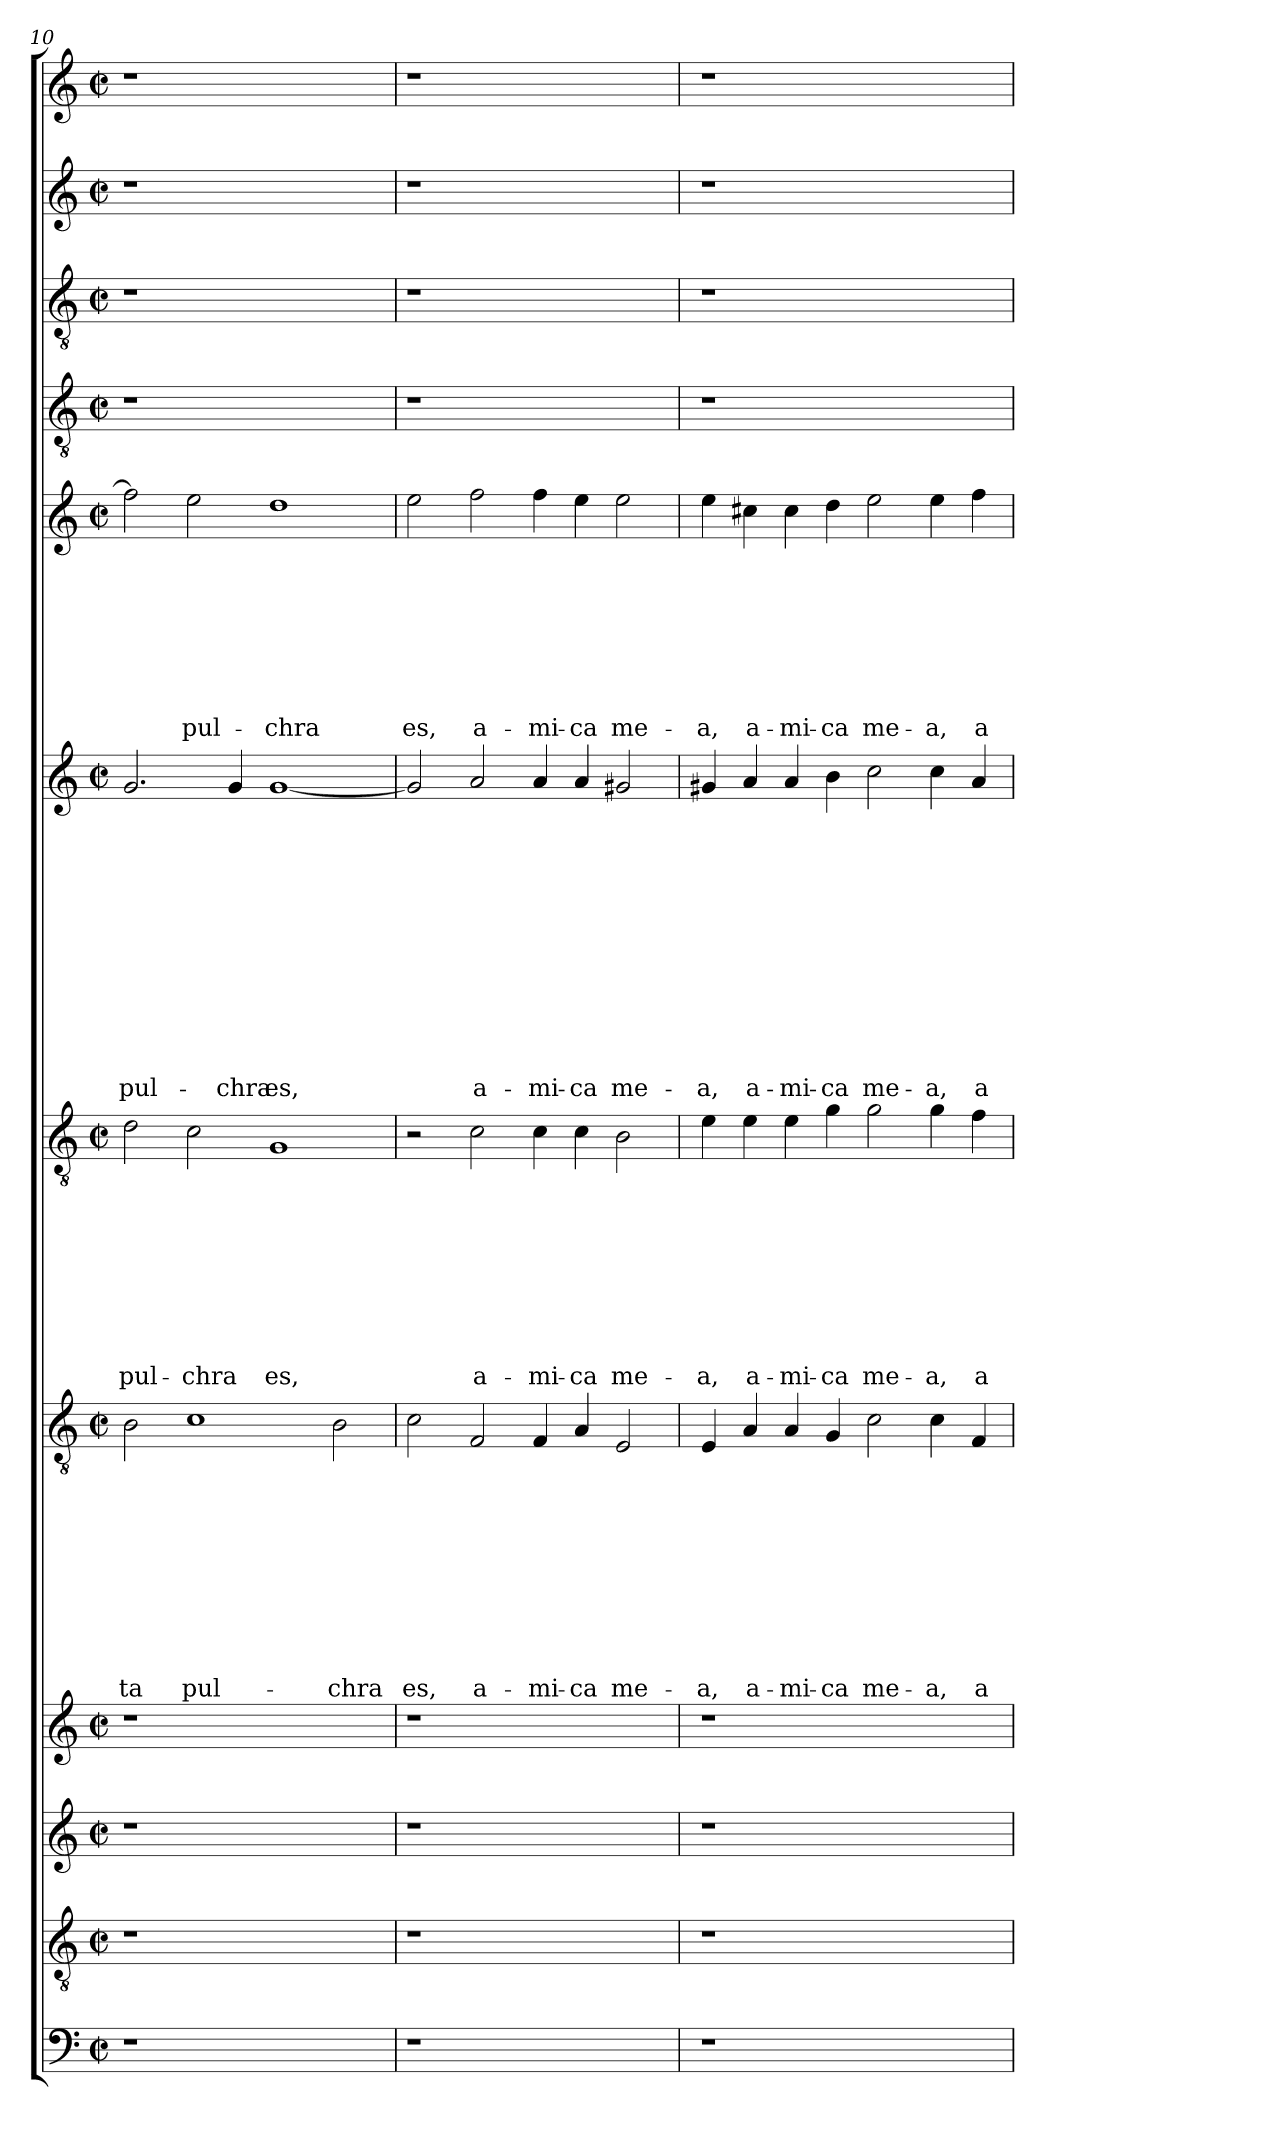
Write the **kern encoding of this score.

**kern	**kern	**kern	**kern	**kern	**text	**text	**text	**text	**text	**text	**text	**text	**text	**text	**kern	**text	**text	**text	**text	**text	**text	**text	**text	**text	**kern	**text	**text	**text	**text	**text	**text	**text	**text	**text	**text	**text	**text	**kern	**text	**text	**text	**text	**text	**text	**text	**text	**kern	**kern	**kern	**kern
*part12	*part11	*part10	*part9	*part8	*part8	*part8	*part8	*part8	*part8	*part8	*part8	*part8	*part8	*part8	*part7	*part7	*part7	*part7	*part7	*part7	*part7	*part7	*part7	*part7	*part6	*part6	*part6	*part6	*part6	*part6	*part6	*part6	*part6	*part6	*part6	*part6	*part6	*part5	*part5	*part5	*part5	*part5	*part5	*part5	*part5	*part5	*part4	*part3	*part2	*part1
*staff12	*staff11	*staff10	*staff9	*staff8	*staff8	*staff8	*staff8	*staff8	*staff8	*staff8	*staff8	*staff8	*staff8	*staff8	*staff7	*staff7	*staff7	*staff7	*staff7	*staff7	*staff7	*staff7	*staff7	*staff7	*staff6	*staff6	*staff6	*staff6	*staff6	*staff6	*staff6	*staff6	*staff6	*staff6	*staff6	*staff6	*staff6	*staff5	*staff5	*staff5	*staff5	*staff5	*staff5	*staff5	*staff5	*staff5	*staff4	*staff3	*staff2	*staff1
*clefF4	*clefGv2	*clefG2	*clefG2	*clefGv2	*	*	*	*	*	*	*	*	*	*	*clefGv2	*	*	*	*	*	*	*	*	*	*clefG2	*	*	*	*	*	*	*	*	*	*	*	*	*clefG2	*	*	*	*	*	*	*	*	*clefGv2	*clefGv2	*clefG2	*clefG2
*k[]	*k[]	*k[]	*k[]	*k[]	*	*	*	*	*	*	*	*	*	*	*k[]	*	*	*	*	*	*	*	*	*	*k[]	*	*	*	*	*	*	*	*	*	*	*	*	*k[]	*	*	*	*	*	*	*	*	*k[]	*k[]	*k[]	*k[]
*C:	*C:	*C:	*C:	*C:	*	*	*	*	*	*	*	*	*	*	*C:	*	*	*	*	*	*	*	*	*	*C:	*	*	*	*	*	*	*	*	*	*	*	*	*C:	*	*	*	*	*	*	*	*	*C:	*C:	*C:	*C:
*M2/2	*M2/2	*M2/2	*M2/2	*M2/2	*	*	*	*	*	*	*	*	*	*	*M2/2	*	*	*	*	*	*	*	*	*	*M2/2	*	*	*	*	*	*	*	*	*	*	*	*	*M2/2	*	*	*	*	*	*	*	*	*M2/2	*M2/2	*M2/2	*M2/2
*met(c|)	*met(c|)	*met(c|)	*met(c|)	*met(c|)	*	*	*	*	*	*	*	*	*	*	*met(c|)	*	*	*	*	*	*	*	*	*	*met(c|)	*	*	*	*	*	*	*	*	*	*	*	*	*met(c|)	*	*	*	*	*	*	*	*	*met(c|)	*met(c|)	*met(c|)	*met(c|)
=10	=10	=10	=10	=10	=10	=10	=10	=10	=10	=10	=10	=10	=10	=10	=10	=10	=10	=10	=10	=10	=10	=10	=10	=10	=10	=10	=10	=10	=10	=10	=10	=10	=10	=10	=10	=10	=10	=10	=10	=10	=10	=10	=10	=10	=10	=10	=10	=10	=10	=10
1r	1r	1r	1r	2B\	.	.	.	.	.	.	.	.	.	-ta	2d\	.	.	.	.	.	.	.	.	pul-	2.g/	.	.	.	.	.	.	.	.	.	.	.	pul-	2ff\]	.	.	.	.	.	.	.	.	1r	1r	1r	1r
.	.	.	.	1c	.	.	.	.	.	.	.	.	.	pul-	2c\	.	.	.	.	.	.	.	.	-chra	.	.	.	.	.	.	.	.	.	.	.	.	.	2ee\	.	.	.	.	.	.	.	pul-	.	.	.	.
.	.	.	.	.	.	.	.	.	.	.	.	.	.	.	.	.	.	.	.	.	.	.	.	.	4g/	.	.	.	.	.	.	.	.	.	.	.	-chra	.	.	.	.	.	.	.	.	.	.	.	.	.
1ryy	1ryy	1ryy	1ryy	.	.	.	.	.	.	.	.	.	.	.	1G	.	.	.	.	.	.	.	.	es,	[1g	.	.	.	.	.	.	.	.	.	.	.	es,	1dd	.	.	.	.	.	.	.	-chra	1ryy	1ryy	1ryy	1ryy
.	.	.	.	2B\	.	.	.	.	.	.	.	.	.	-chra	.	.	.	.	.	.	.	.	.	.	.	.	.	.	.	.	.	.	.	.	.	.	.	.	.	.	.	.	.	.	.	.	.	.	.	.
!!LO:PB:g=z
=11	=11	=11	=11	=11	=11	=11	=11	=11	=11	=11	=11	=11	=11	=11	=11	=11	=11	=11	=11	=11	=11	=11	=11	=11	=11	=11	=11	=11	=11	=11	=11	=11	=11	=11	=11	=11	=11	=11	=11	=11	=11	=11	=11	=11	=11	=11	=11	=11	=11	=11
1r	1r	1r	1r	2c\	.	.	.	.	.	.	.	.	.	es,	2r	.	.	.	.	.	.	.	.	.	2g/]	.	.	.	.	.	.	.	.	.	.	.	.	2ee\	.	.	.	.	.	.	.	es,	1r	1r	1r	1r
.	.	.	.	2F/	.	.	.	.	.	.	.	.	.	a-	2c\	.	.	.	.	.	.	.	.	a-	2a/	.	.	.	.	.	.	.	.	.	.	.	a-	2ff\	.	.	.	.	.	.	.	a-	.	.	.	.
1ryy	1ryy	1ryy	1ryy	4F/	.	.	.	.	.	.	.	.	.	-mi-	4c\	.	.	.	.	.	.	.	.	-mi-	4a/	.	.	.	.	.	.	.	.	.	.	.	-mi-	4ff\	.	.	.	.	.	.	.	-mi-	1ryy	1ryy	1ryy	1ryy
.	.	.	.	4A/	.	.	.	.	.	.	.	.	.	-ca	4c\	.	.	.	.	.	.	.	.	-ca	4a/	.	.	.	.	.	.	.	.	.	.	.	-ca	4ee\	.	.	.	.	.	.	.	-ca	.	.	.	.
.	.	.	.	2E/	.	.	.	.	.	.	.	.	.	me-	2B\	.	.	.	.	.	.	.	.	me-	2g#X/	.	.	.	.	.	.	.	.	.	.	.	me-	2ee\	.	.	.	.	.	.	.	me-	.	.	.	.
=12	=12	=12	=12	=12	=12	=12	=12	=12	=12	=12	=12	=12	=12	=12	=12	=12	=12	=12	=12	=12	=12	=12	=12	=12	=12	=12	=12	=12	=12	=12	=12	=12	=12	=12	=12	=12	=12	=12	=12	=12	=12	=12	=12	=12	=12	=12	=12	=12	=12	=12
1r	1r	1r	1r	4E/	.	.	.	.	.	.	.	.	.	-a,	4e\	.	.	.	.	.	.	.	.	-a,	4g#X/	.	.	.	.	.	.	.	.	.	.	.	-a,	4ee\	.	.	.	.	.	.	.	-a,	1r	1r	1r	1r
.	.	.	.	4A/	.	.	.	.	.	.	.	.	.	a-	4e\	.	.	.	.	.	.	.	.	a-	4a/	.	.	.	.	.	.	.	.	.	.	.	a-	4cc#X\	.	.	.	.	.	.	.	a-	.	.	.	.
.	.	.	.	4A/	.	.	.	.	.	.	.	.	.	-mi-	4e\	.	.	.	.	.	.	.	.	-mi-	4a/	.	.	.	.	.	.	.	.	.	.	.	-mi-	4cc#\	.	.	.	.	.	.	.	-mi-	.	.	.	.
.	.	.	.	4G/	.	.	.	.	.	.	.	.	.	-ca	4g\	.	.	.	.	.	.	.	.	-ca	4b\	.	.	.	.	.	.	.	.	.	.	.	-ca	4dd\	.	.	.	.	.	.	.	-ca	.	.	.	.
1ryy	1ryy	1ryy	1ryy	2c\	.	.	.	.	.	.	.	.	.	me-	2g\	.	.	.	.	.	.	.	.	me-	2cc\	.	.	.	.	.	.	.	.	.	.	.	me-	2ee\	.	.	.	.	.	.	.	me-	1ryy	1ryy	1ryy	1ryy
.	.	.	.	4c\	.	.	.	.	.	.	.	.	.	-a,	4g\	.	.	.	.	.	.	.	.	-a,	4cc\	.	.	.	.	.	.	.	.	.	.	.	-a,	4ee\	.	.	.	.	.	.	.	-a,	.	.	.	.
.	.	.	.	4F/	.	.	.	.	.	.	.	.	.	a-	4f\	.	.	.	.	.	.	.	.	a-	4a/	.	.	.	.	.	.	.	.	.	.	.	a-	4ff\	.	.	.	.	.	.	.	a-	.	.	.	.
=	=	=	=	=	=	=	=	=	=	=	=	=	=	=	=	=	=	=	=	=	=	=	=	=	=	=	=	=	=	=	=	=	=	=	=	=	=	=	=	=	=	=	=	=	=	=	=	=	=	=
*-	*-	*-	*-	*-	*-	*-	*-	*-	*-	*-	*-	*-	*-	*-	*-	*-	*-	*-	*-	*-	*-	*-	*-	*-	*-	*-	*-	*-	*-	*-	*-	*-	*-	*-	*-	*-	*-	*-	*-	*-	*-	*-	*-	*-	*-	*-	*-	*-	*-	*-
